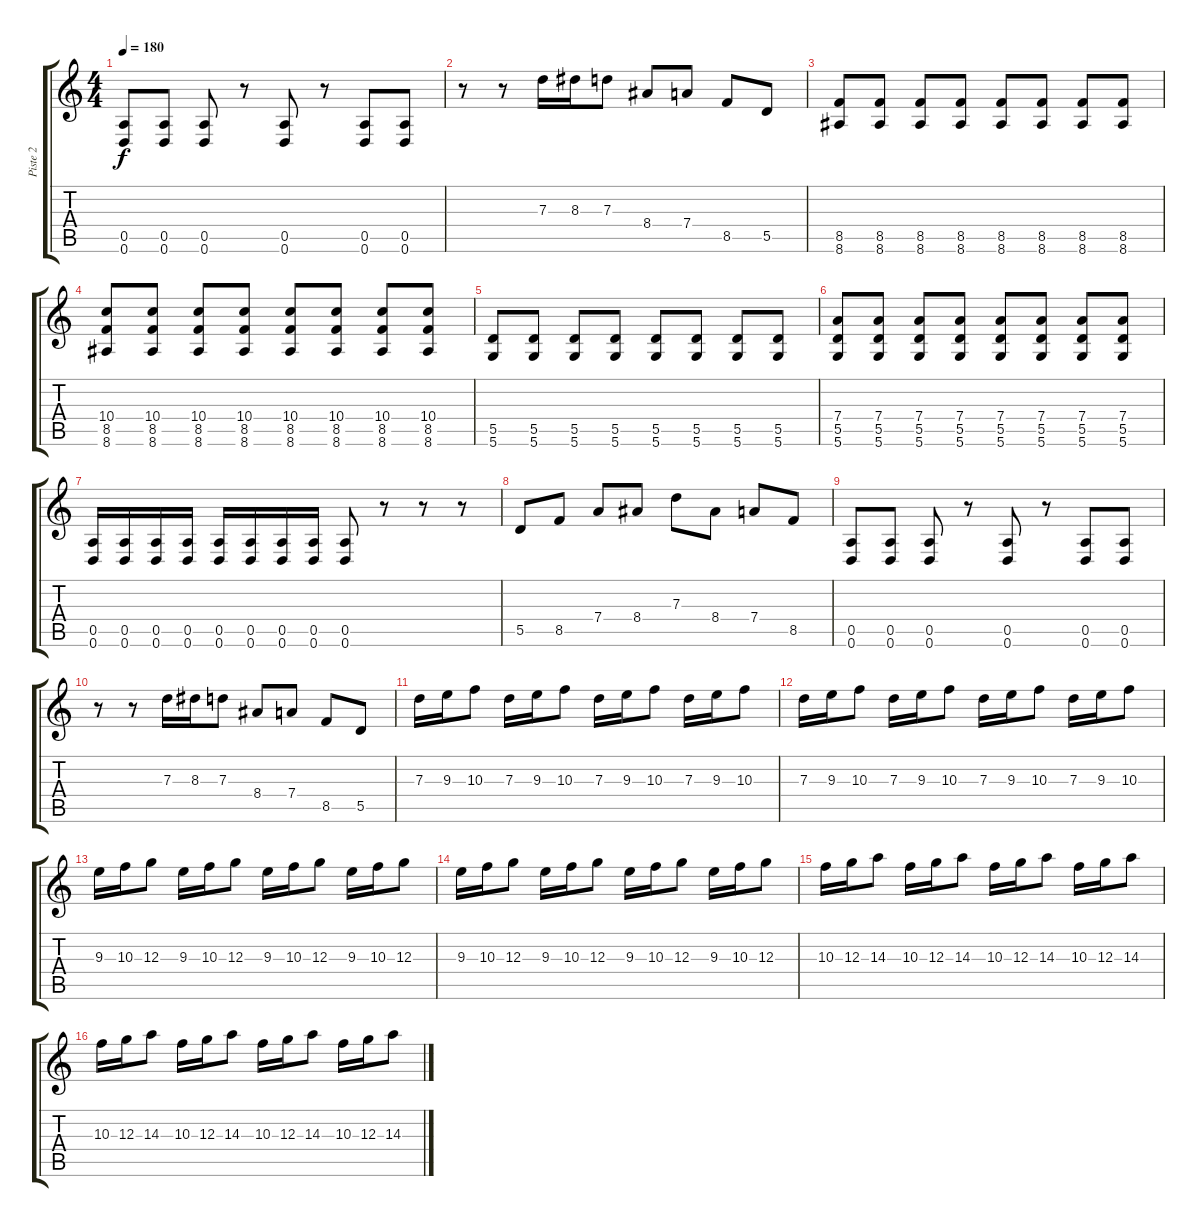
\track ("Piste 2" "Piste 2") {instrument distortionguitar}
\staff {score tabs}
\tuning (E4 B3 G3 D3 A2 D2) {hide}
\ts (4 4)
\tempo 180
\clef g2
\ks c
(0.5 0.6).8{dy f} (0.5 0.6).8 (0.5 0.6).8 r.8 (0.5 0.6).8 r.8 (0.5 0.6).8 (0.5 0.6).8 |
r.8 r.8 7.3.16 8.3.16 7.3.8 8.4.8 7.4.8 8.5.8 5.5.8 |
(8.5 8.6).8 (8.5 8.6).8 (8.5 8.6).8 (8.5 8.6).8 (8.5 8.6).8 (8.5 8.6).8 (8.5 8.6).8 (8.5 8.6).8 |
(10.4 8.5 8.6).8 (10.4 8.5 8.6).8 (10.4 8.5 8.6).8 (10.4 8.5 8.6).8 (10.4 8.5 8.6).8 (10.4 8.5 8.6).8 (10.4 8.5 8.6).8 (10.4 8.5 8.6).8 |
(5.5 5.6).8 (5.5 5.6).8 (5.5 5.6).8 (5.5 5.6).8 (5.5 5.6).8 (5.5 5.6).8 (5.5 5.6).8 (5.5 5.6).8 |
(7.4 5.5 5.6).8 (7.4 5.5 5.6).8 (7.4 5.5 5.6).8 (7.4 5.5 5.6).8 (7.4 5.5 5.6).8 (7.4 5.5 5.6).8 (7.4 5.5 5.6).8 (7.4 5.5 5.6).8 |
(0.5 0.6).16 (0.5 0.6).16 (0.5 0.6).16 (0.5 0.6).16 (0.5 0.6).16 (0.5 0.6).16 (0.5 0.6).16 (0.5 0.6).16 (0.5 0.6).8 r.8 r.8 r.8 |
5.5.8 8.5.8 7.4.8 8.4.8 7.3.8 8.4.8 7.4.8 8.5.8 |
(0.5 0.6).8 (0.5 0.6).8 (0.5 0.6).8 r.8 (0.5 0.6).8 r.8 (0.5 0.6).8 (0.5 0.6).8 |
r.8 r.8 7.3.16 8.3.16 7.3.8 8.4.8 7.4.8 8.5.8 5.5.8 |
7.3.16 9.3.16 10.3.8 7.3.16 9.3.16 10.3.8 7.3.16 9.3.16 10.3.8 7.3.16 9.3.16 10.3.8 |
7.3.16 9.3.16 10.3.8 7.3.16 9.3.16 10.3.8 7.3.16 9.3.16 10.3.8 7.3.16 9.3.16 10.3.8 |
9.3.16 10.3.16 12.3.8 9.3.16 10.3.16 12.3.8 9.3.16 10.3.16 12.3.8 9.3.16 10.3.16 12.3.8 |
9.3.16 10.3.16 12.3.8 9.3.16 10.3.16 12.3.8 9.3.16 10.3.16 12.3.8 9.3.16 10.3.16 12.3.8 |
10.3.16 12.3.16 14.3.8 10.3.16 12.3.16 14.3.8 10.3.16 12.3.16 14.3.8 10.3.16 12.3.16 14.3.8 |
10.3.16 12.3.16 14.3.8 10.3.16 12.3.16 14.3.8 10.3.16 12.3.16 14.3.8 10.3.16 12.3.16 14.3.8
